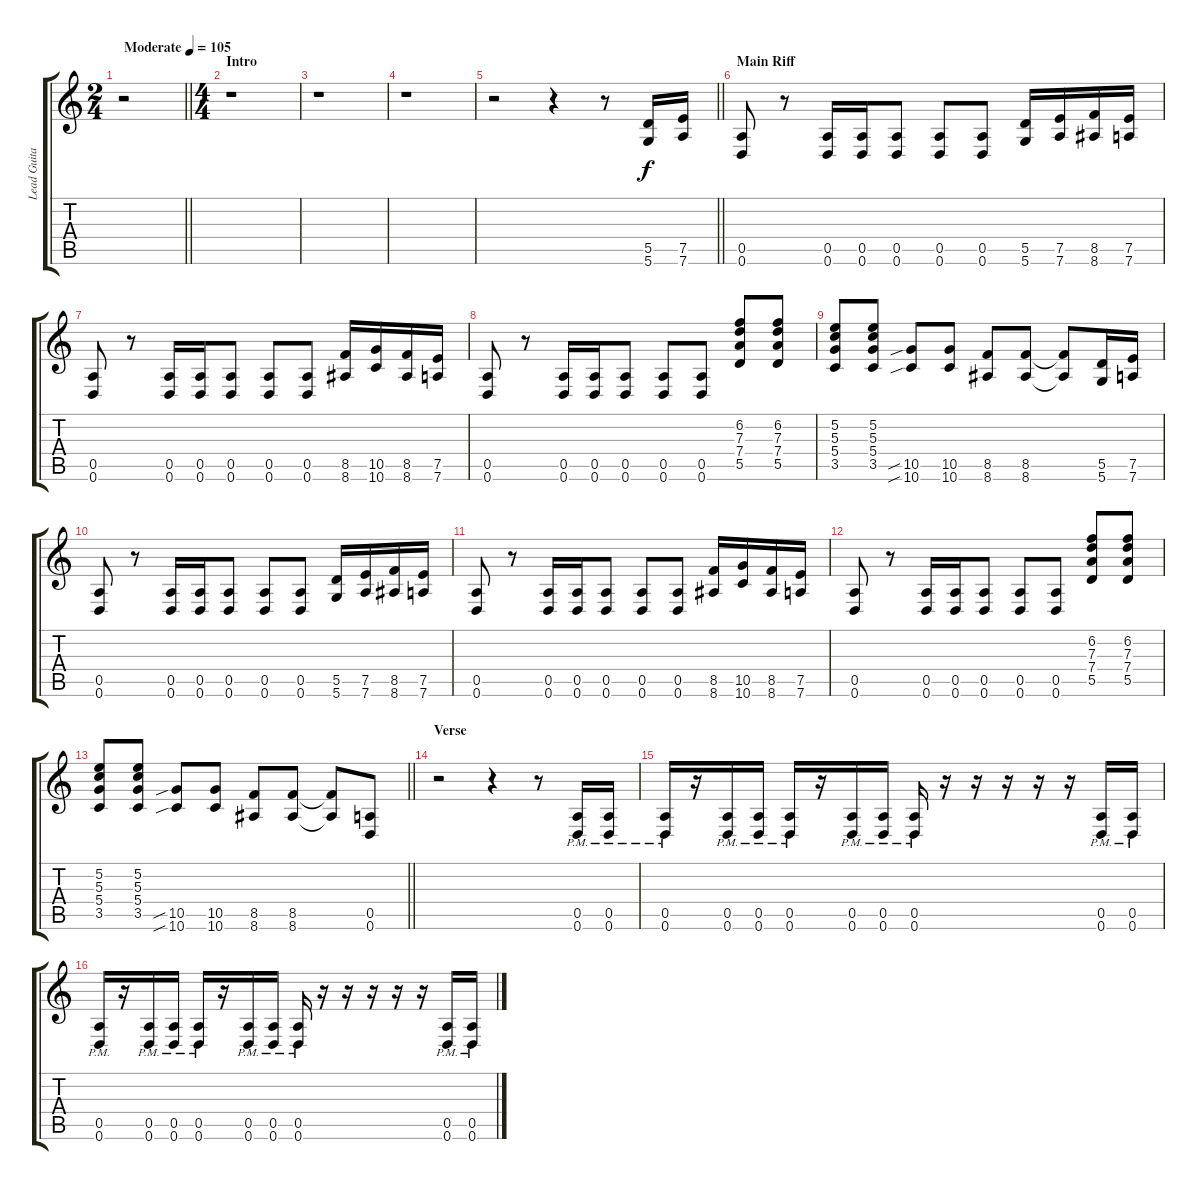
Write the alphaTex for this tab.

\track ("Lead Guitar" "Lead Guita") {instrument distortionguitar}
\staff {score tabs}
\tuning (E4 B3 G3 D3 A2 D2) {hide}
\ts (2 4)
\tempo (105 "Moderate")
\clef g2
\barLineRight lightlight
\ks c
r.2{dy f instrument distortionguitar} |
\ts (4 4)
\section ("" "Intro")
r.1 |
r.1 |
r.1 |
\barLineRight lightlight
r.2 r.4 r.8 (5.5 5.6).16 (7.5 7.6).16 |
\section ("" "Main Riff")
(0.5 0.6).8 r.8 (0.5 0.6).16 (0.5 0.6).16 (0.5 0.6).8 (0.5 0.6).8 (0.5 0.6).8 (5.5 5.6).16 (7.5 7.6).16 (8.5 8.6).16 (7.5 7.6).16 |
(0.5 0.6).8 r.8 (0.5 0.6).16 (0.5 0.6).16 (0.5 0.6).8 (0.5 0.6).8 (0.5 0.6).8 (8.5 8.6).16 (10.5 10.6).16 (8.5 8.6).16 (7.5 7.6).16 |
(0.5 0.6).8 r.8 (0.5 0.6).16 (0.5 0.6).16 (0.5 0.6).8 (0.5 0.6).8 (0.5 0.6).8 (6.2 7.3 7.4 5.5).8 (6.2 7.3 7.4 5.5).8 |
(5.2 5.3 5.4 3.5).8 (5.2 5.3 5.4 3.5).8 (10.5{sib} 10.6{sib}).8 (10.5 10.6).8 (8.5 8.6).8 (8.5 8.6).8 (8.5{t} 8.6{t}).8 (5.5 5.6).16 (7.5 7.6).16 |
(0.5 0.6).8 r.8 (0.5 0.6).16 (0.5 0.6).16 (0.5 0.6).8 (0.5 0.6).8 (0.5 0.6).8 (5.5 5.6).16 (7.5 7.6).16 (8.5 8.6).16 (7.5 7.6).16 |
(0.5 0.6).8 r.8 (0.5 0.6).16 (0.5 0.6).16 (0.5 0.6).8 (0.5 0.6).8 (0.5 0.6).8 (8.5 8.6).16 (10.5 10.6).16 (8.5 8.6).16 (7.5 7.6).16 |
(0.5 0.6).8 r.8 (0.5 0.6).16 (0.5 0.6).16 (0.5 0.6).8 (0.5 0.6).8 (0.5 0.6).8 (6.2 7.3 7.4 5.5).8 (6.2 7.3 7.4 5.5).8 |
\barLineRight lightlight
(5.2 5.3 5.4 3.5).8 (5.2 5.3 5.4 3.5).8 (10.5{sib} 10.6{sib}).8 (10.5 10.6).8 (8.5 8.6).8 (8.5 8.6).8 (8.5{t} 8.6{t}).8 (0.5 0.6).8 |
\section ("" "Verse")
r.2 r.4 r.8 (0.5{pm} 0.6{pm}).16 (0.5{pm} 0.6{pm}).16 |
(0.5{pm} 0.6{pm}).16 r.16 (0.5{pm} 0.6{pm}).16 (0.5{pm} 0.6{pm}).16 (0.5{pm} 0.6{pm}).16 r.16 (0.5{pm} 0.6{pm}).16 (0.5{pm} 0.6{pm}).16 (0.5{pm} 0.6{pm}).16 r.16 r.16 r.16 r.16 r.16 (0.5{pm} 0.6{pm}).16 (0.5{pm} 0.6{pm}).16 |
(0.5{pm} 0.6{pm}).16 r.16 (0.5{pm} 0.6{pm}).16 (0.5{pm} 0.6{pm}).16 (0.5{pm} 0.6{pm}).16 r.16 (0.5{pm} 0.6{pm}).16 (0.5{pm} 0.6{pm}).16 (0.5{pm} 0.6{pm}).16 r.16 r.16 r.16 r.16 r.16 (0.5{pm} 0.6{pm}).16 (0.5{pm} 0.6{pm}).16
